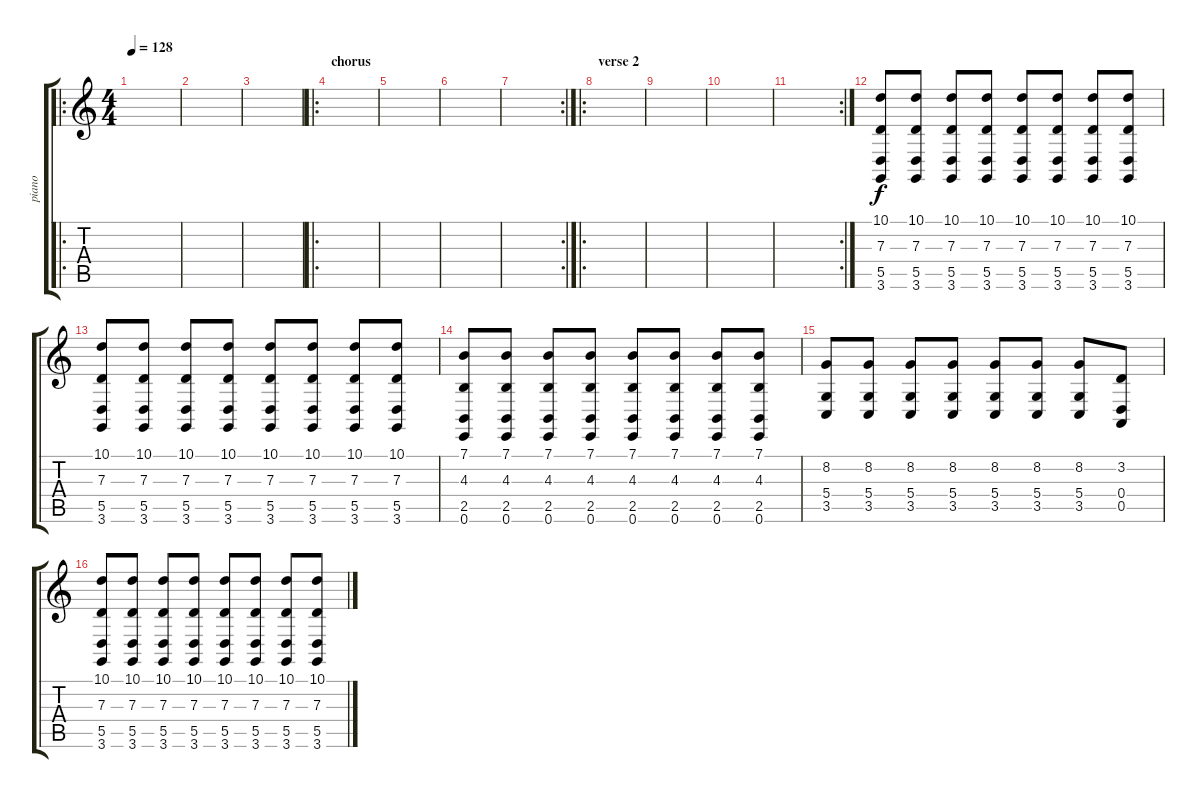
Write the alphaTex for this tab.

\track ("piano" "piano") {instrument acousticgrandpiano}
\staff {score tabs}
\tuning (E4 B3 G3 D3 A2 E2) {hide}
\ro
\ts (4 4)
\tempo 128
\clef g2
\ks c
|
|
|
\ro
\section ("" "chorus")
|
|
|
\rc 2
|
\ro
\section ("" "verse 2")
|
|
|
\rc 2
|
(10.1 7.3 5.5 3.6).8 (10.1 7.3 5.5 3.6).8 (10.1 7.3 5.5 3.6).8 (10.1 7.3 5.5 3.6).8 (10.1 7.3 5.5 3.6).8 (10.1 7.3 5.5 3.6).8 (10.1 7.3 5.5 3.6).8 (10.1 7.3 5.5 3.6).8 |
(10.1 7.3 5.5 3.6).8 (10.1 7.3 5.5 3.6).8 (10.1 7.3 5.5 3.6).8 (10.1 7.3 5.5 3.6).8 (10.1 7.3 5.5 3.6).8 (10.1 7.3 5.5 3.6).8 (10.1 7.3 5.5 3.6).8 (10.1 7.3 5.5 3.6).8 |
(7.1 4.3 2.5 0.6).8 (7.1 4.3 2.5 0.6).8 (7.1 4.3 2.5 0.6).8 (7.1 4.3 2.5 0.6).8 (7.1 4.3 2.5 0.6).8 (7.1 4.3 2.5 0.6).8 (7.1 4.3 2.5 0.6).8 (7.1 4.3 2.5 0.6).8 |
(8.2 5.4 3.5).8 (8.2 5.4 3.5).8 (8.2 5.4 3.5).8 (8.2 5.4 3.5).8 (8.2 5.4 3.5).8 (8.2 5.4 3.5).8 (8.2 5.4 3.5).8 (3.2 0.4 0.5).8 |
(10.1 7.3 5.5 3.6).8 (10.1 7.3 5.5 3.6).8 (10.1 7.3 5.5 3.6).8 (10.1 7.3 5.5 3.6).8 (10.1 7.3 5.5 3.6).8 (10.1 7.3 5.5 3.6).8 (10.1 7.3 5.5 3.6).8 (10.1 7.3 5.5 3.6).8
